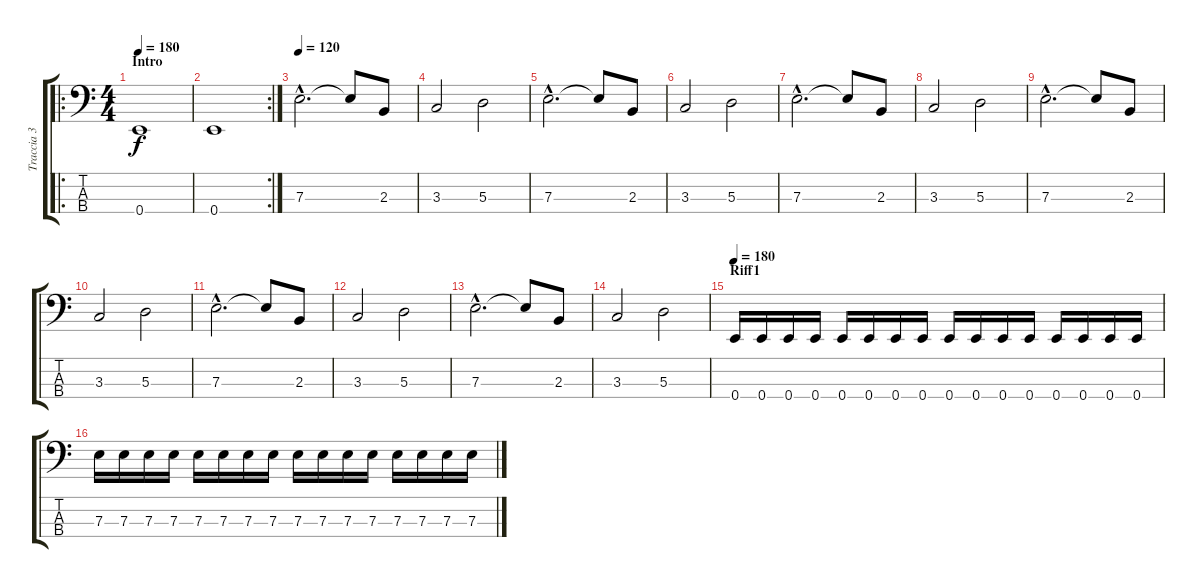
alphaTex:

\track ("Traccia 3" "Traccia 3") {instrument electricbasspick}
\staff {score tabs}
\tuning (G2 D2 A1 E1) {hide}
\ro
\ts (4 4)
\section ("" "Intro")
\tempo 180
\tempo 120
\tempo 180
\clef f4
\ks c
0.4.1{dy f instrument electricbasspick} |
\rc 2
0.4.1 |
\tempo 120
7.3{hac}.2{d} 7.3{t}.8 2.3.8 |
3.3.2 5.3.2 |
7.3{hac}.2{d} 7.3{t}.8 2.3.8 |
3.3.2 5.3.2 |
7.3{hac}.2{d} 7.3{t}.8 2.3.8 |
3.3.2 5.3.2 |
7.3{hac}.2{d} 7.3{t}.8 2.3.8 |
3.3.2 5.3.2 |
7.3{hac}.2{d} 7.3{t}.8 2.3.8 |
3.3.2 5.3.2 |
7.3{hac}.2{d} 7.3{t}.8 2.3.8 |
3.3.2 5.3.2 |
\section ("" "Riff1")
\tempo 180
0.4.16 0.4.16 0.4.16 0.4.16 0.4.16 0.4.16 0.4.16 0.4.16 0.4.16 0.4.16 0.4.16 0.4.16 0.4.16 0.4.16 0.4.16 0.4.16 |
7.3.16 7.3.16 7.3.16 7.3.16 7.3.16 7.3.16 7.3.16 7.3.16 7.3.16 7.3.16 7.3.16 7.3.16 7.3.16 7.3.16 7.3.16 7.3.16
